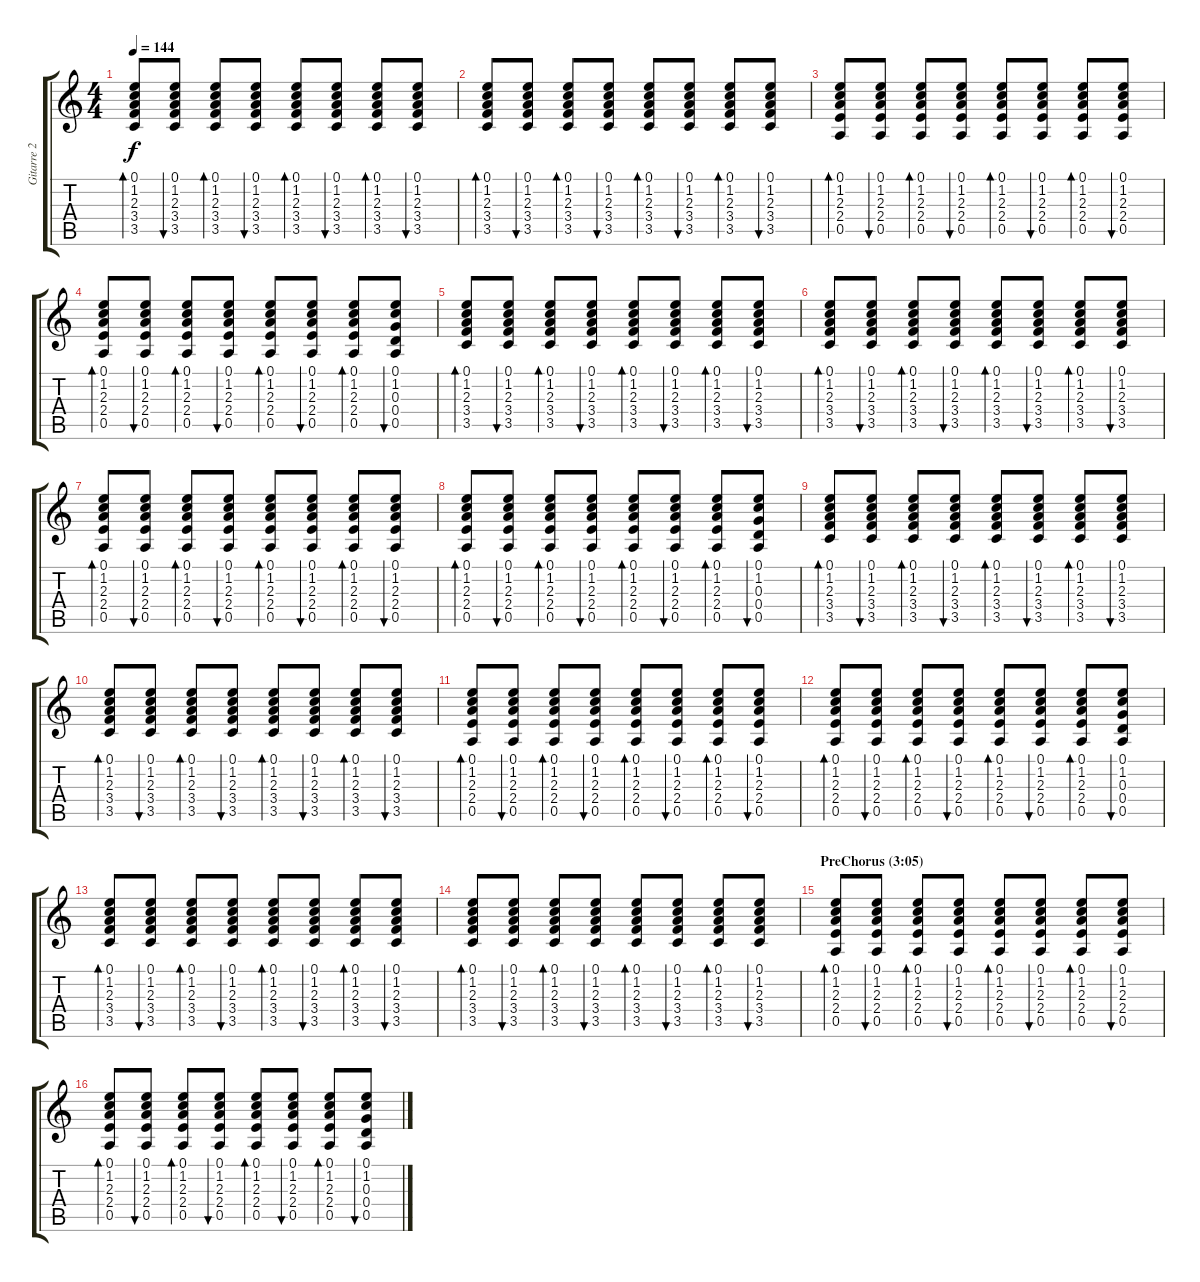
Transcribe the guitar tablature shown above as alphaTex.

\track ("Gitarre 2" "Gitarre 2") {instrument electricguitarjazz}
\staff {score tabs}
\tuning (E4 B3 G3 D3 A2 E2) {hide}
\ts (4 4)
\tempo 144
\clef g2
\ks c
(0.1 1.2 2.3 3.4 3.5).8{bd 60 dy f} (0.1 1.2 2.3 3.4 3.5).8{bu 60} (0.1 1.2 2.3 3.4 3.5).8{bd 60} (0.1 1.2 2.3 3.4 3.5).8{bu 60} (0.1 1.2 2.3 3.4 3.5).8{bd 60} (0.1 1.2 2.3 3.4 3.5).8{bu 60} (0.1 1.2 2.3 3.4 3.5).8{bd 60} (0.1 1.2 2.3 3.4 3.5).8{bu 60} |
(0.1 1.2 2.3 3.4 3.5).8{bd 60} (0.1 1.2 2.3 3.4 3.5).8{bu 60} (0.1 1.2 2.3 3.4 3.5).8{bd 60} (0.1 1.2 2.3 3.4 3.5).8{bu 60} (0.1 1.2 2.3 3.4 3.5).8{bd 60} (0.1 1.2 2.3 3.4 3.5).8{bu 60} (0.1 1.2 2.3 3.4 3.5).8{bd 60} (0.1 1.2 2.3 3.4 3.5).8{bu 60} |
(0.1 1.2 2.3 2.4 0.5).8{bd 60} (0.1 1.2 2.3 2.4 0.5).8{bu 60} (0.1 1.2 2.3 2.4 0.5).8{bd 60} (0.1 1.2 2.3 2.4 0.5).8{bu 60} (0.1 1.2 2.3 2.4 0.5).8{bd 60} (0.1 1.2 2.3 2.4 0.5).8{bu 60} (0.1 1.2 2.3 2.4 0.5).8{bd 60} (0.1 1.2 2.3 2.4 0.5).8{bu 60} |
(0.1 1.2 2.3 2.4 0.5).8{bd 60} (0.1 1.2 2.3 2.4 0.5).8{bu 60} (0.1 1.2 2.3 2.4 0.5).8{bd 60} (0.1 1.2 2.3 2.4 0.5).8{bu 60} (0.1 1.2 2.3 2.4 0.5).8{bd 60} (0.1 1.2 2.3 2.4 0.5).8{bu 60} (0.1 1.2 2.3 2.4 0.5).8{bd 60} (0.1 1.2 0.3 0.4 0.5).8{bu 60} |
(0.1 1.2 2.3 3.4 3.5).8{bd 60} (0.1 1.2 2.3 3.4 3.5).8{bu 60} (0.1 1.2 2.3 3.4 3.5).8{bd 60} (0.1 1.2 2.3 3.4 3.5).8{bu 60} (0.1 1.2 2.3 3.4 3.5).8{bd 60} (0.1 1.2 2.3 3.4 3.5).8{bu 60} (0.1 1.2 2.3 3.4 3.5).8{bd 60} (0.1 1.2 2.3 3.4 3.5).8{bu 60} |
(0.1 1.2 2.3 3.4 3.5).8{bd 60} (0.1 1.2 2.3 3.4 3.5).8{bu 60} (0.1 1.2 2.3 3.4 3.5).8{bd 60} (0.1 1.2 2.3 3.4 3.5).8{bu 60} (0.1 1.2 2.3 3.4 3.5).8{bd 60} (0.1 1.2 2.3 3.4 3.5).8{bu 60} (0.1 1.2 2.3 3.4 3.5).8{bd 60} (0.1 1.2 2.3 3.4 3.5).8{bu 60} |
(0.1 1.2 2.3 2.4 0.5).8{bd 60} (0.1 1.2 2.3 2.4 0.5).8{bu 60} (0.1 1.2 2.3 2.4 0.5).8{bd 60} (0.1 1.2 2.3 2.4 0.5).8{bu 60} (0.1 1.2 2.3 2.4 0.5).8{bd 60} (0.1 1.2 2.3 2.4 0.5).8{bu 60} (0.1 1.2 2.3 2.4 0.5).8{bd 60} (0.1 1.2 2.3 2.4 0.5).8{bu 60} |
(0.1 1.2 2.3 2.4 0.5).8{bd 60} (0.1 1.2 2.3 2.4 0.5).8{bu 60} (0.1 1.2 2.3 2.4 0.5).8{bd 60} (0.1 1.2 2.3 2.4 0.5).8{bu 60} (0.1 1.2 2.3 2.4 0.5).8{bd 60} (0.1 1.2 2.3 2.4 0.5).8{bu 60} (0.1 1.2 2.3 2.4 0.5).8{bd 60} (0.1 1.2 0.3 0.4 0.5).8{bu 60} |
(0.1 1.2 2.3 3.4 3.5).8{bd 60} (0.1 1.2 2.3 3.4 3.5).8{bu 60} (0.1 1.2 2.3 3.4 3.5).8{bd 60} (0.1 1.2 2.3 3.4 3.5).8{bu 60} (0.1 1.2 2.3 3.4 3.5).8{bd 60} (0.1 1.2 2.3 3.4 3.5).8{bu 60} (0.1 1.2 2.3 3.4 3.5).8{bd 60} (0.1 1.2 2.3 3.4 3.5).8{bu 60} |
(0.1 1.2 2.3 3.4 3.5).8{bd 60} (0.1 1.2 2.3 3.4 3.5).8{bu 60} (0.1 1.2 2.3 3.4 3.5).8{bd 60} (0.1 1.2 2.3 3.4 3.5).8{bu 60} (0.1 1.2 2.3 3.4 3.5).8{bd 60} (0.1 1.2 2.3 3.4 3.5).8{bu 60} (0.1 1.2 2.3 3.4 3.5).8{bd 60} (0.1 1.2 2.3 3.4 3.5).8{bu 60} |
(0.1 1.2 2.3 2.4 0.5).8{bd 60} (0.1 1.2 2.3 2.4 0.5).8{bu 60} (0.1 1.2 2.3 2.4 0.5).8{bd 60} (0.1 1.2 2.3 2.4 0.5).8{bu 60} (0.1 1.2 2.3 2.4 0.5).8{bd 60} (0.1 1.2 2.3 2.4 0.5).8{bu 60} (0.1 1.2 2.3 2.4 0.5).8{bd 60} (0.1 1.2 2.3 2.4 0.5).8{bu 60} |
(0.1 1.2 2.3 2.4 0.5).8{bd 60} (0.1 1.2 2.3 2.4 0.5).8{bu 60} (0.1 1.2 2.3 2.4 0.5).8{bd 60} (0.1 1.2 2.3 2.4 0.5).8{bu 60} (0.1 1.2 2.3 2.4 0.5).8{bd 60} (0.1 1.2 2.3 2.4 0.5).8{bu 60} (0.1 1.2 2.3 2.4 0.5).8{bd 60} (0.1 1.2 0.3 0.4 0.5).8{bu 60} |
(0.1 1.2 2.3 3.4 3.5).8{bd 60} (0.1 1.2 2.3 3.4 3.5).8{bu 60} (0.1 1.2 2.3 3.4 3.5).8{bd 60} (0.1 1.2 2.3 3.4 3.5).8{bu 60} (0.1 1.2 2.3 3.4 3.5).8{bd 60} (0.1 1.2 2.3 3.4 3.5).8{bu 60} (0.1 1.2 2.3 3.4 3.5).8{bd 60} (0.1 1.2 2.3 3.4 3.5).8{bu 60} |
(0.1 1.2 2.3 3.4 3.5).8{bd 60} (0.1 1.2 2.3 3.4 3.5).8{bu 60} (0.1 1.2 2.3 3.4 3.5).8{bd 60} (0.1 1.2 2.3 3.4 3.5).8{bu 60} (0.1 1.2 2.3 3.4 3.5).8{bd 60} (0.1 1.2 2.3 3.4 3.5).8{bu 60} (0.1 1.2 2.3 3.4 3.5).8{bd 60} (0.1 1.2 2.3 3.4 3.5).8{bu 60} |
\section ("" "PreChorus (3:05)")
(0.1 1.2 2.3 2.4 0.5).8{bd 60} (0.1 1.2 2.3 2.4 0.5).8{bu 60} (0.1 1.2 2.3 2.4 0.5).8{bd 60} (0.1 1.2 2.3 2.4 0.5).8{bu 60} (0.1 1.2 2.3 2.4 0.5).8{bd 60} (0.1 1.2 2.3 2.4 0.5).8{bu 60} (0.1 1.2 2.3 2.4 0.5).8{bd 60} (0.1 1.2 2.3 2.4 0.5).8{bu 60} |
(0.1 1.2 2.3 2.4 0.5).8{bd 60} (0.1 1.2 2.3 2.4 0.5).8{bu 60} (0.1 1.2 2.3 2.4 0.5).8{bd 60} (0.1 1.2 2.3 2.4 0.5).8{bu 60} (0.1 1.2 2.3 2.4 0.5).8{bd 60} (0.1 1.2 2.3 2.4 0.5).8{bu 60} (0.1 1.2 2.3 2.4 0.5).8{bd 60} (0.1 1.2 0.3 0.4 0.5).8{bu 60}
